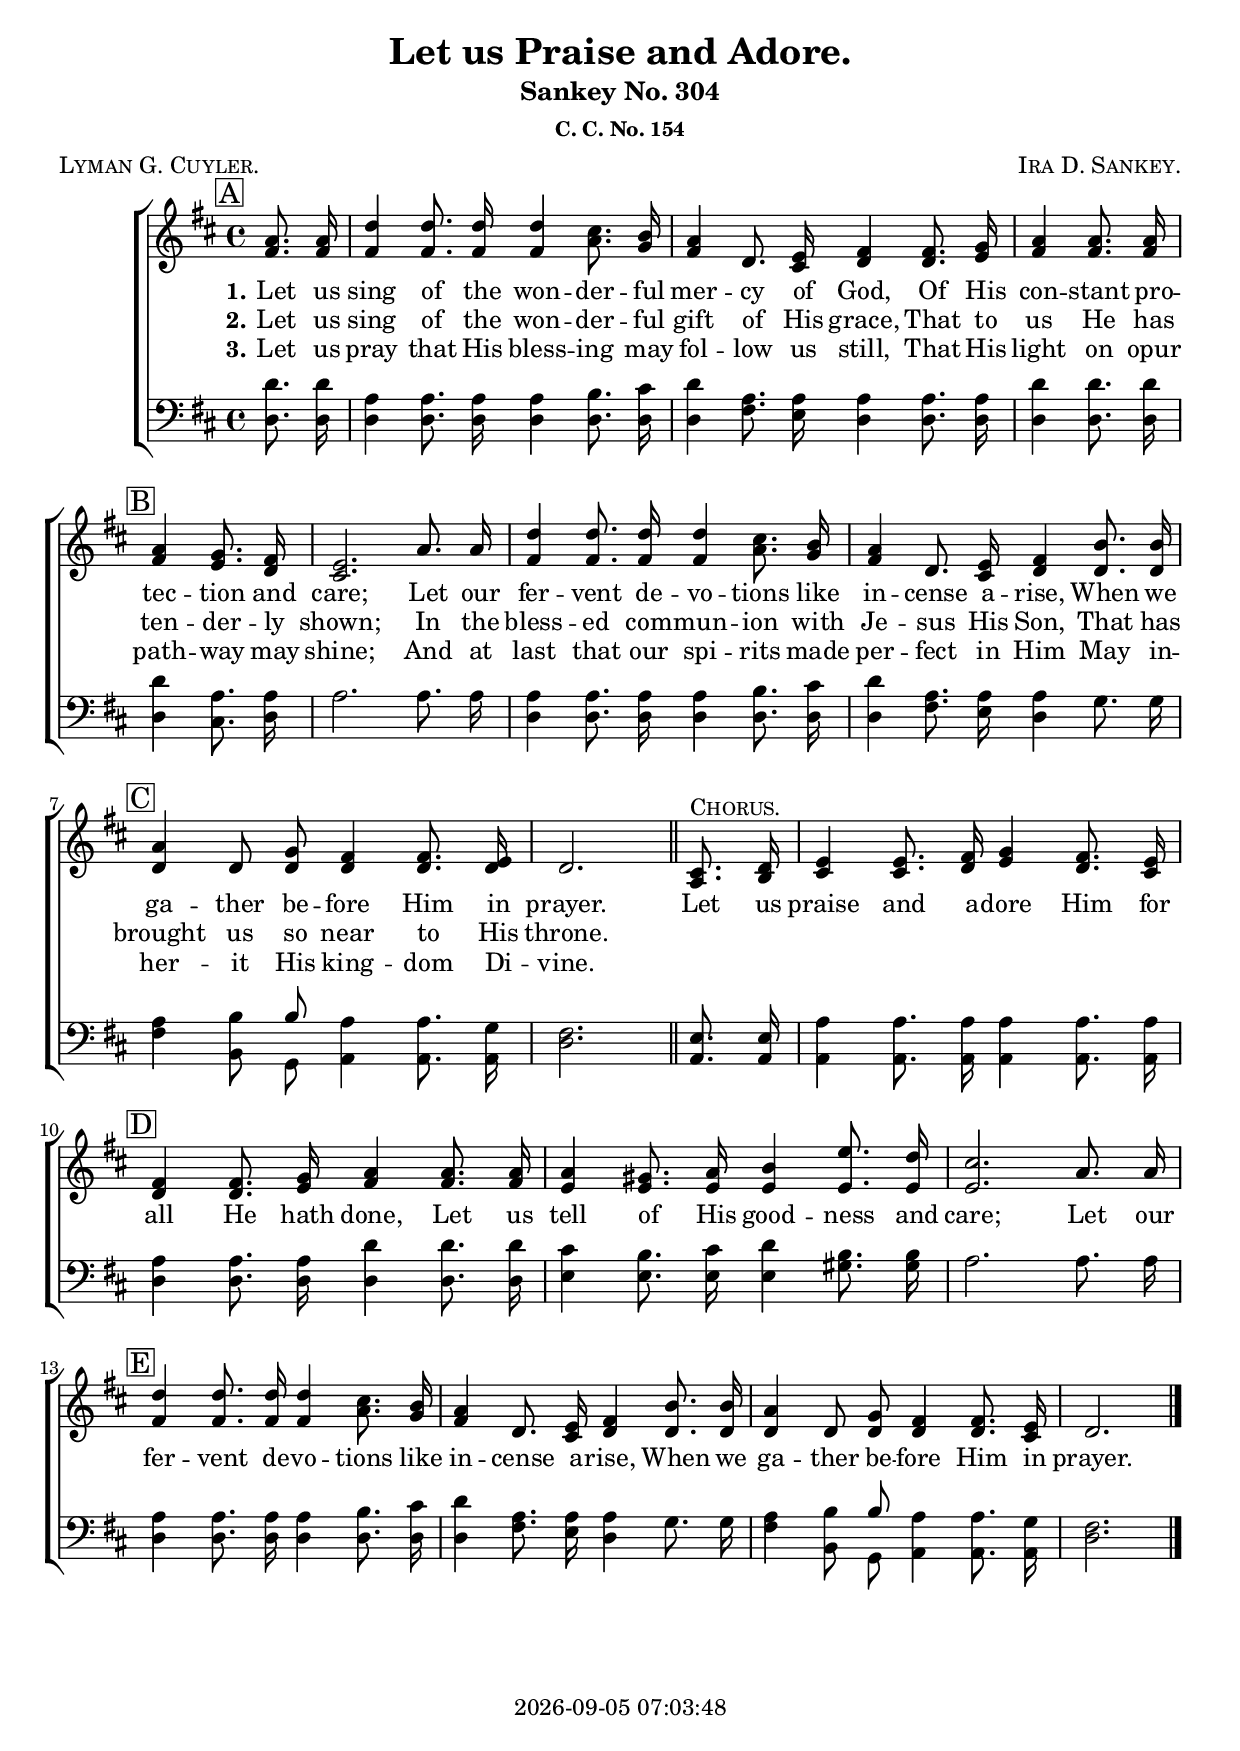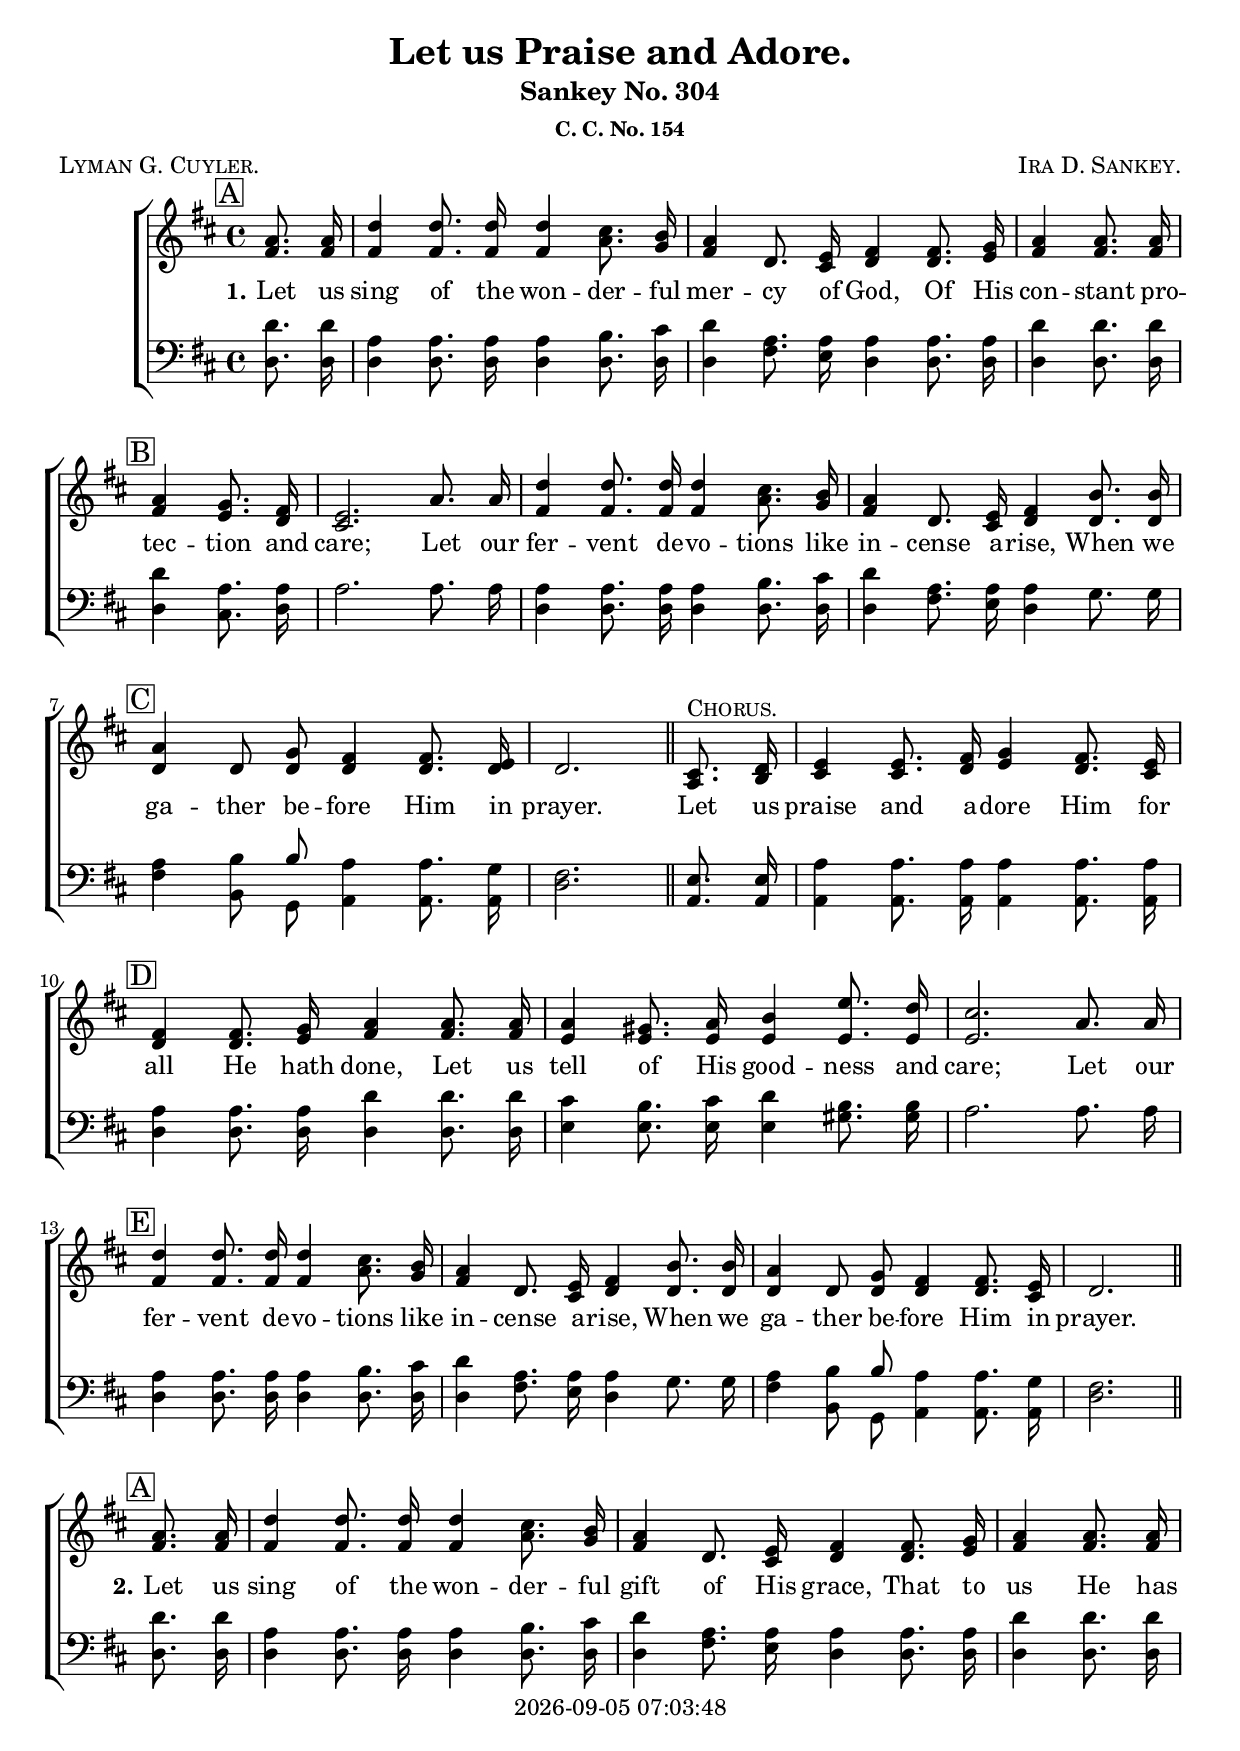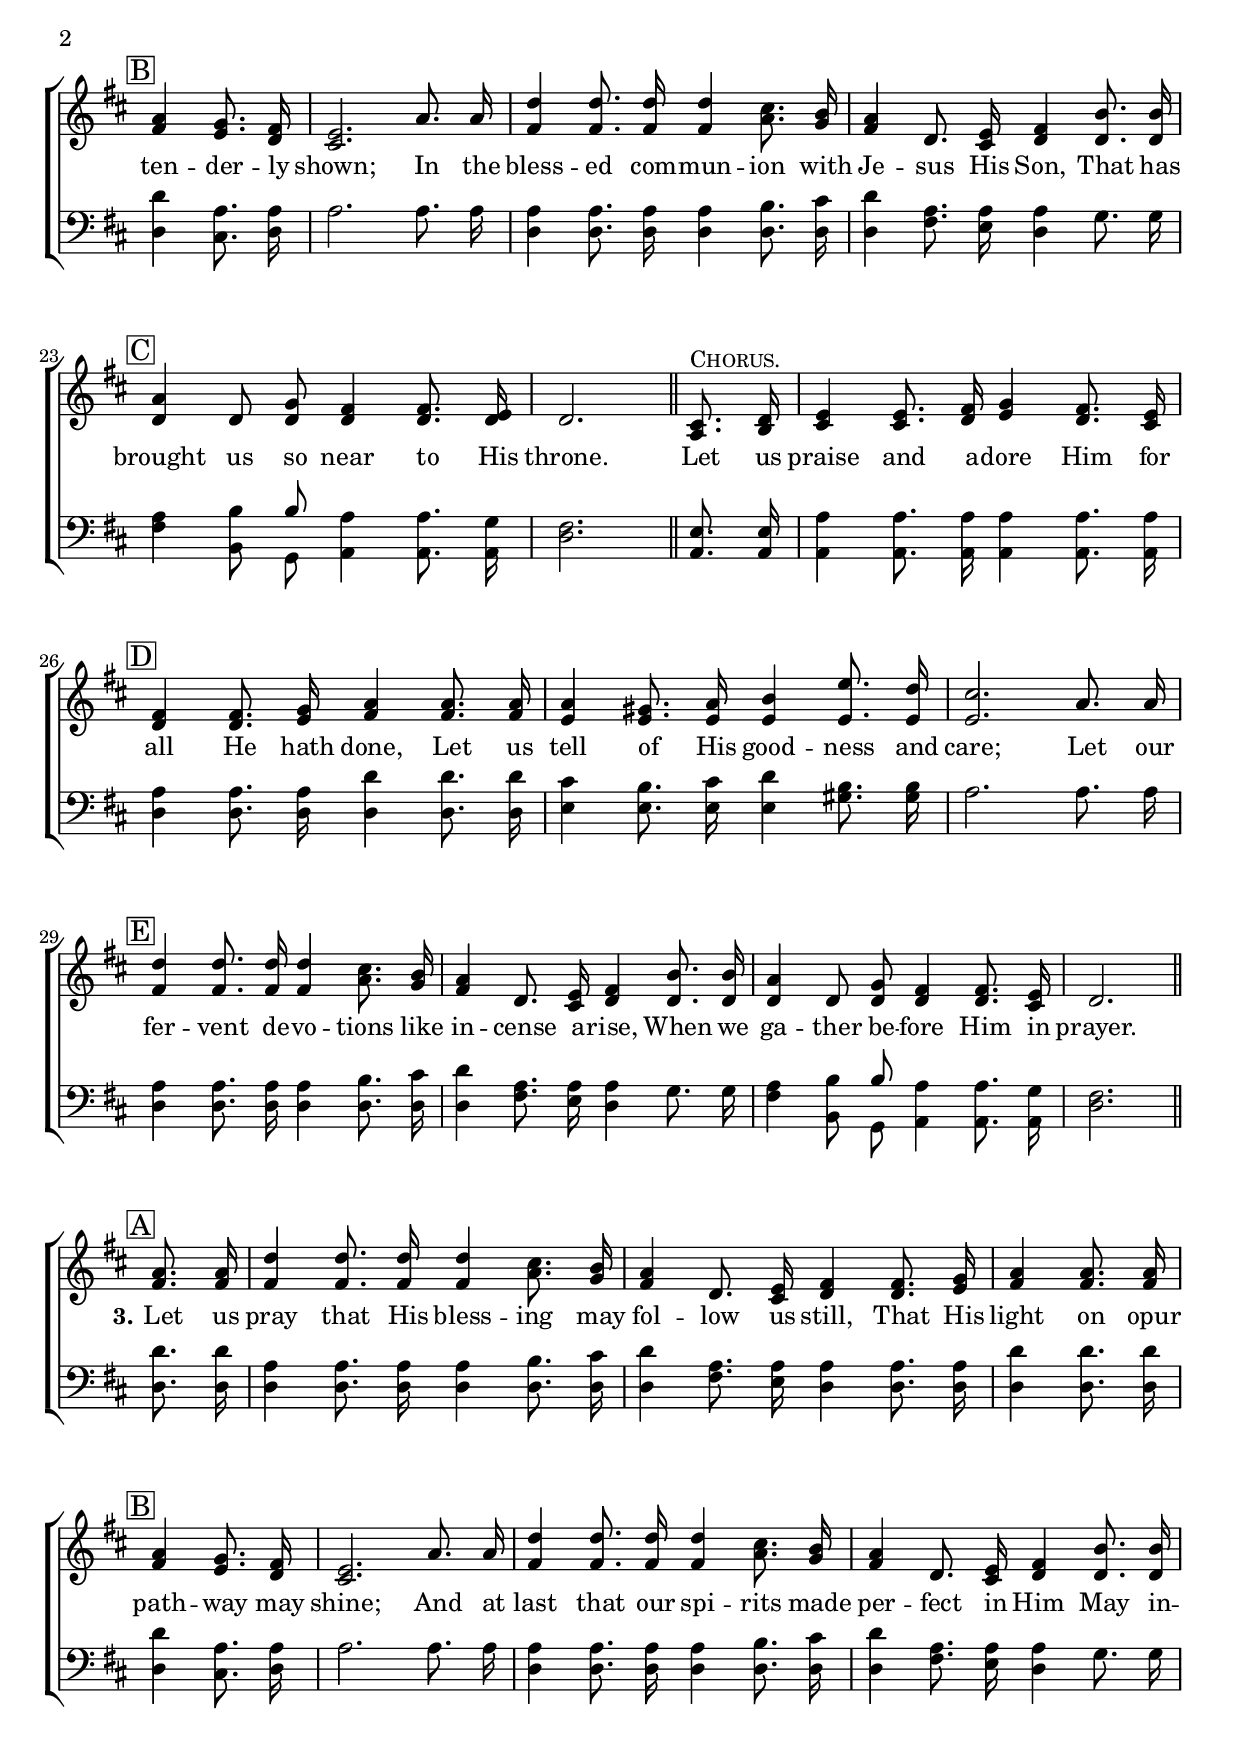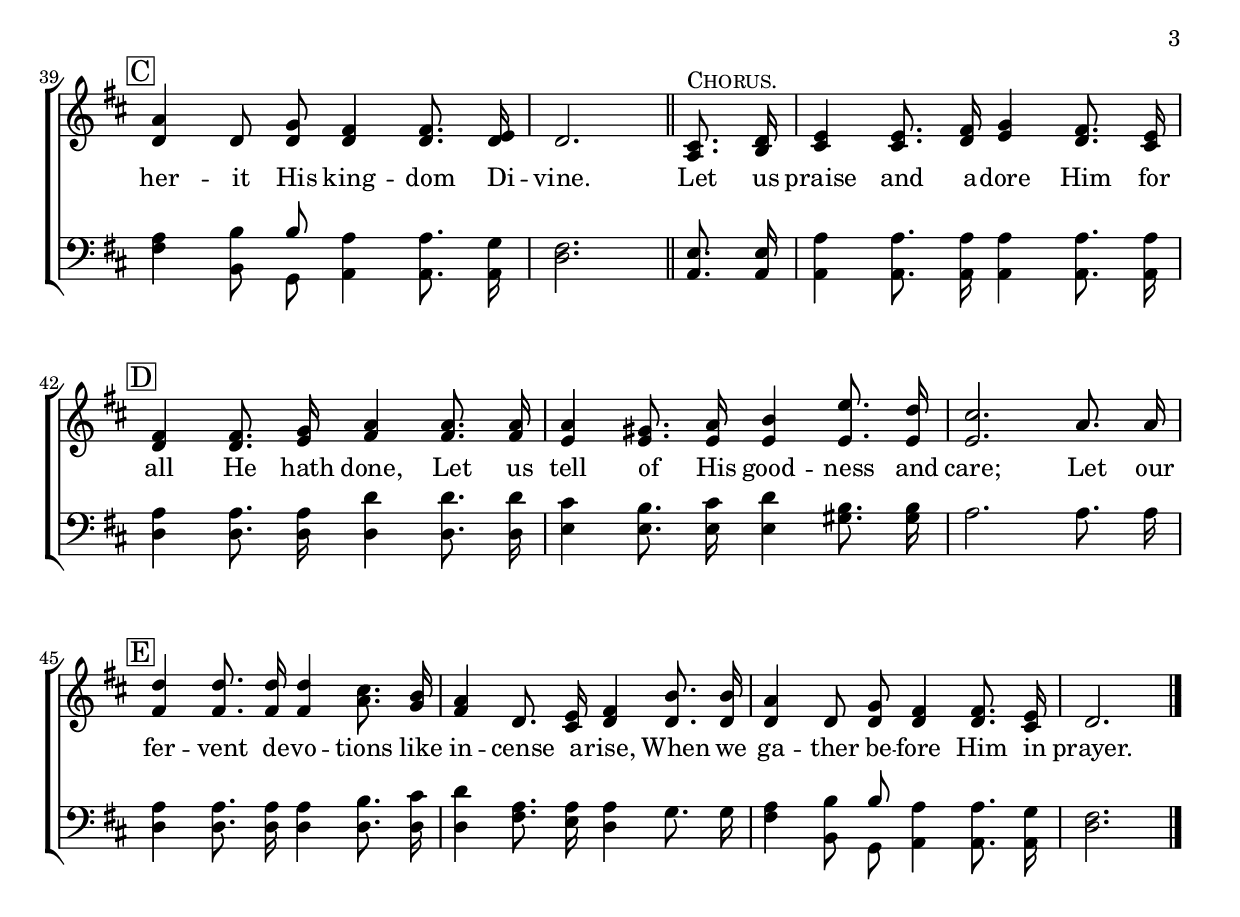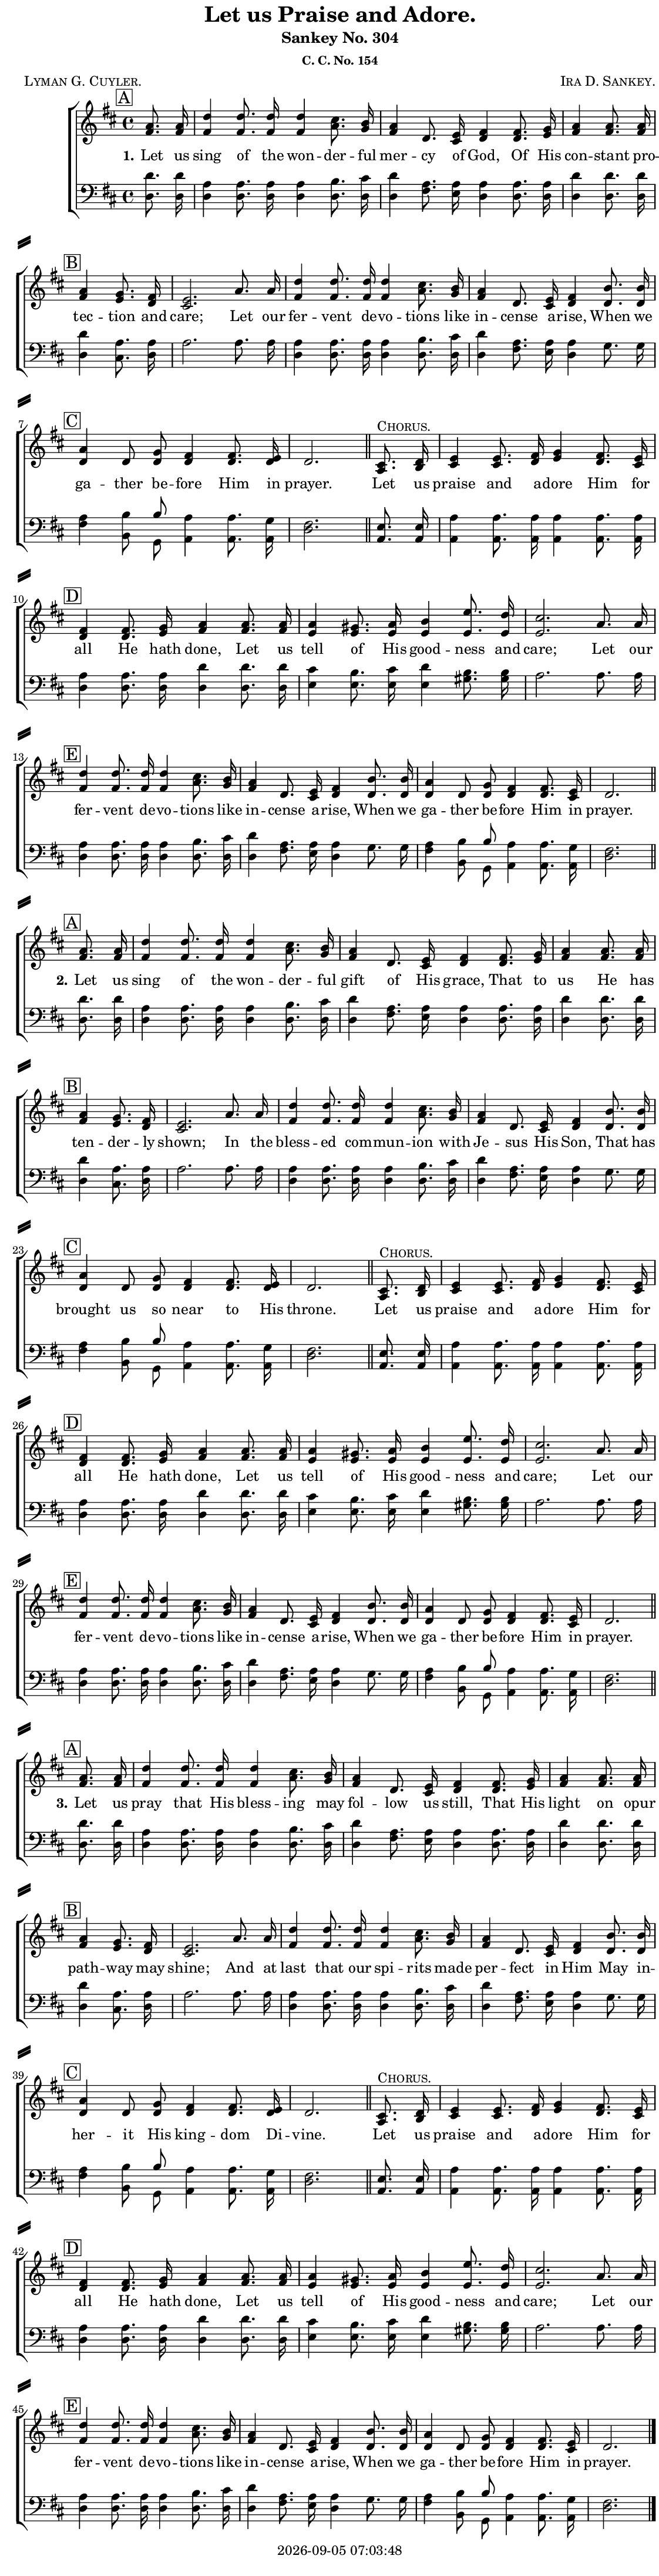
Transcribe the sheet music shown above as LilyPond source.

\version "2.22.1"

\include "articulate.ly"

today = #(strftime "%Y-%m-%d %H:%M:%S" (localtime (current-time)))

\header {
% centered at top
%  dedication  = "dedication"
  title       = "Let us Praise and Adore."
  subtitle    = "Sankey No. 304"
  subsubtitle = "C. C. No. 154"
%  instrument  = "instrument"
  
% arrangement of following lines:
%
%  poet    composer
%  meter   arranger
%  piece       opus

  composer    = \markup\smallCaps "Ira D. Sankey."
%  arranger    = "arranger"
%  opus        = "opus"

  poet        = \markup\smallCaps "Lyman G. Cuyler."
%  meter       = \markup\smallCaps "meter"
%  piece       = \markup\smallCaps "piece"

% centered at bottom
% tagline     = "tagline" % default lilypond version
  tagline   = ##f
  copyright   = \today
}

% #(set-global-staff-size 16)

global = {
  \key d \major
  \time 4/4
  \partial 4
}

RehearsalTrack = {
% \set Score.currentBarNumber = #5
  \mark \markup { \box "A" } s4 s1*2 s2
  \mark \markup { \box "B" } s2 s1*3
  \mark \markup { \box "C" }    s1*3
  \mark \markup { \box "D" }    s1*3
  \mark \markup { \box "E" }    s1*3 s2.
}

TempoTrack = {
  \set Score.tempoHideNote = ##t
  \tempo 4=120
}

nl = { \bar "||" \break }

soprano = \relative {
  \autoBeamOff
  a'8. 16
  d4 8. 16 4 cis8. b16
  a4 d,8. e16 fis4 8. g16
  a4 8. 16 \bar "|" \break 4 g8. fis16
  e2. a8. 16 % B
  d4 8. 16 4 cis8. b16
  a4 d,8. e16 fis4 b8. 16
  a4 d,8 g fis4 8. e16 % C
  d2. \bar "||" cis8.^\markup\smallCaps Chorus. d16
  e4 8. fis16 g4 fis8. e16
  fis4 8. g16 a4 8. 16 % D
  a4 gis8. a16 b4 e8. d16
  cis2. a8. 16
  d4 8. 16 4 cis8. b16 % E
  a4 d,8. e16 fis4 b8. 16
  a4 d,8 g fis4 8. e16
  d2.
}

alto = \relative {
  \autoBeamOff
  fis'8. 16
  fis4 8. 16 4 a8. g16
  fis4 d8. cis16 d4 8. e16
  fis4 8. 16 4 e8. d16
  cis2. a'8. 16 % B
  fis4 8. 16 4 a8. g16
  fis4 d8. cis16 d4 8. 16
  d4 8 8 4 8. 16 % C
  d2. a8. b16
  cis4 8. d16 e4 d8. cis16
  d4 8. e16 fis4 8. 16 % D
  e4 8. 16 4 8. 16
  e2. a8. 16
  fis4 8. 16 4 a8. g16 % E
  fis4 d8. cis16 d4 8. 16
  d4 8 8 4 8. cis16
  d2.
}

tenor = \relative {
  \autoBeamOff
  d'8. 16
  a4 8. 16 4 b8. cis16
  d4 a8. 16 4 8. 16
  d4 8. 16 4 a8. 16
  a2. 8. 16 % B
  a4 8. 16 4 b8. cis16
  d4 a8. 16 4 g8. 16
  a4 b8 8 a4 8. g16 % C
  fis2. e8. 16
  a4 8. 16 4 8. 16
  a4 8. 16 d4 8. 16 % D
  cis4 b8. cis16 d4 b8. 16
  a2. 8. 16
  a4 8. 16 4 b8. cis16 % E
  d4 a8. 16 4 g8. 16
  a4 b8 8 a4 8. g16
  fis2.
}

bass = \relative {
  \autoBeamOff
  d8. 16
  d4 8. 16 4 8. 16
  d4 fis8. e16 d4 8. 16
  d4 8. 16 4 cis8. d16
  a'2. 8. 16 % B
  d,4 8. 16 4 8. 16
  d4 fis8. e16 d4 g8. 16
  fis4 b,8 g a4 8. 16 % C
  d2. a8. 16
  a4 8. 16 4 8. 16
  d4 8. 16 4 8. 16 % D
  e4 8. 16 e4 gis8. 16
  a2. 8. 16
  d,4 8. 16 4 8. 16 % E
  d4 fis8. e16
  d4 g8. 16
  fis4 b,8 g a4 8. 16
  d2.
}

nom  = {   \set ignoreMelismata = ##t }
yesm = { \unset ignoreMelismata       }

chorus = \lyricmode {
  Let us praise and a -- dore Him for all He hath done,
  Let us tell of His good -- ness and care;
  Let our fer -- vent de -- vo -- tions like in -- cense a -- rise,
  When we ga -- ther be -- fore Him in prayer.
}

verses = 3

wordsOne = \lyricmode {
  \set stanza = "1."
  Let us sing of the won -- der -- ful mer -- cy of God,
  Of His con -- stant pro -- tec -- tion and care;
  Let our fer -- vent de -- vo -- tions like in -- cense a -- rise,
  When we ga -- ther be -- fore Him in prayer.
}
  
wordsTwo = \lyricmode {
  \set stanza = "2."
  Let us sing of the won -- der -- ful gift of His grace,
  That to us He has ten -- der -- ly shown;
  In the bless -- ed com -- mun -- ion with Je -- sus His Son,
  That has brought us so near to His throne.
}
  
wordsThree = \lyricmode {
  \set stanza = "3."
  Let us pray that His bless -- ing may fol -- low us still,
  That His light on opur path -- way may shine;
  And at last that our spi -- rits made per -- fect in Him
  May in -- her -- it His king -- dom Di -- vine.
}
  
wordsMidi = \lyricmode {
  \set stanza = "1."
  "Let " "us " "sing " "of " "the " won der "ful " mer "cy " "of " "God, "
  "\nOf " "His " con "stant " pro tec "tion " "and " "care; "
  "\nLet " "our " fer "vent " de vo "tions " "like " in "cense " a "rise, "
  "\nWhen " "we " ga "ther " be "fore " "Him " "in " "prayer. "
  "\nLet " "us " "praise " "and " a "dore " "Him " "for " "all " "He " "hath " "done, "
  "\nLet " "us " "tell " "of " "His " good "ness " "and " "care; "
  "\nLet " "our " fer "vent " de vo "tions " "like " in "cense " a "rise, "
  "\nWhen " "we " ga "ther " be "fore " "Him " "in " "prayer. "

  \set stanza = "2."
  "\nLet " "us " "sing " "of " "the " won der "ful " "gift " "of " "His " "grace, "
  "\nThat " "to " "us " "He " "has " ten der "ly " "shown; "
  "\nIn " "the " bless "ed " com mun "ion " "with " Je "sus " "His " "Son, "
  "\nThat " "has " "brought " "us " "so " "near " "to " "His " "throne. "
  "\nLet " "us " "praise " "and " a "dore " "Him " "for " "all " "He " "hath " "done, "
  "\nLet " "us " "tell " "of " "His " good "ness " "and " "care; "
  "\nLet " "our " fer "vent " de vo "tions " "like " in "cense " a "rise, "
  "\nWhen " "we " ga "ther " be "fore " "Him " "in " "prayer. "

  \set stanza = "3."
  "\nLet " "us " "pray " "that " "His " bless "ing " "may " fol "low " "us " "still, "
  "\nThat " "His " "light " "on " "opur " path "way " "may " "shine; "
  "\nAnd " "at " "last " "that " "our " spi "rits " "made " per "fect " "in " "Him "
  "\nMay " in her "it " "His " king "dom " Di "vine. "
  "\nLet " "us " "praise " "and " a "dore " "Him " "for " "all " "He " "hath " "done, "
  "\nLet " "us " "tell " "of " "His " good "ness " "and " "care; "
  "\nLet " "our " fer "vent " de vo "tions " "like " in "cense " a "rise, "
  "\nWhen " "we " ga "ther " be "fore " "Him " "in " "prayer. "
}

\book {
  \bookOutputSuffix "midi"
  \score {
%    \articulate
        \new ChoirStaff <<
                                % Soprano staff
          \new Staff = soprano
          <<
            \new Voice { \repeat unfold \verses \TempoTrack     }
            \new Voice { \global \repeat unfold \verses \soprano \bar "|." }
            \addlyrics \wordsMidi
          >>
                                % Alto staff
          \new Staff = alto
          <<
            \new Voice { \global \repeat unfold \verses { \alto \nl } \bar "|." }
          >>
                                % Tenor staff
          \new Staff = tenor
          <<
            \clef "treble_8"
            \new Voice { \global \repeat unfold \verses \tenor }
          >>
                                % Bass staff
          \new Staff = bass
          <<
            \clef "bass"
            \new Voice { \global \repeat unfold \verses \bass }
          >>
        >>
    \midi {}
  }
}

\book {
  \bookOutputSuffix "repeat"
  \score {
        \new ChoirStaff <<
                                  % Joint soprano/alto staff
          \new Staff \with { printPartCombineTexts = ##f }
          <<
            \new Voice \RehearsalTrack
            \new Voice \TempoTrack
            \new NullVoice = "aligner" \soprano
            \new Voice = "women" \partCombine { \global \soprano \bar "|." } { \global \alto }
            \new Lyrics \lyricsto "aligner" { \wordsOne \chorus }
            \new Lyrics \lyricsto "aligner"   \wordsTwo
            \new Lyrics \lyricsto "aligner"   \wordsThree
          >>
                                  % Joint tenor/bass staff
          \new Staff \with { printPartCombineTexts = ##f }
          <<
            \clef "bass"
            \new Voice = "men" \partCombine { \global \tenor } { \global \bass }
          >>
        >>
    \layout {
      indent = 1.5\cm
      \context {
        \Staff \RemoveAllEmptyStaves
      }
    }
  }
}

\book {
  \bookOutputSuffix "single"
  \score {
        \new ChoirStaff <<
                                  % Joint soprano/alto staff
          \new Staff \with { printPartCombineTexts = ##f }
          <<
            \new Voice { \repeat unfold \verses \RehearsalTrack }
            \new Voice { \repeat unfold \verses \TempoTrack }
            \new NullVoice = "aligner" { \repeat unfold \verses \soprano }
            \new Voice = "women" \partCombine { \global \repeat unfold \verses \soprano \bar "|." }
                                               { \global \repeat unfold \verses { \alto \nl } \bar "|." }
            \new Lyrics \lyricsto "aligner" { \wordsOne   \chorus
                                              \wordsTwo   \chorus
                                              \wordsThree \chorus
                                            }
          >>
                                  % Joint tenor/bass staff
          \new Staff \with { printPartCombineTexts = ##f }
          <<
            \clef "bass"
            \new Voice = "men" \partCombine { \global \repeat unfold \verses \tenor }
                                            { \global \repeat unfold \verses \bass }
          >>
        >>
    \layout {
      indent = 1.5\cm
      \context {
        \Staff \RemoveAllEmptyStaves
      }
    }
  }
}

\book {
  \bookOutputSuffix "singlepage"
  \paper {
    top-margin = 0
    left-margin = 7
    right-margin = 1
    paper-width = 190\mm
    page-breaking = #ly:one-page-breaking
    system-system-spacing.basic-distance = #15
    system-separator-markup = \slashSeparator
  }
  \score {
        \new ChoirStaff <<
                                  % Joint soprano/alto staff
          \new Staff \with { printPartCombineTexts = ##f }
          <<
            \new Voice { \repeat unfold \verses \RehearsalTrack }
            \new Voice { \repeat unfold \verses \TempoTrack }
            \new NullVoice = "aligner" { \repeat unfold \verses \soprano }
            \new Voice = "women" \partCombine { \global \repeat unfold \verses \soprano \bar "|." }
                                               { \global \repeat unfold \verses { \alto \nl } \bar "|." }
            \new Lyrics \lyricsto "aligner" { \wordsOne   \chorus
                                              \wordsTwo   \chorus
                                              \wordsThree \chorus
                                            }
          >>
                                  % Joint tenor/bass staff
          \new Staff \with { printPartCombineTexts = ##f }
          <<
            \clef "bass"
            \new Voice = "men" \partCombine { \global \repeat unfold \verses \tenor }
                                            { \global \repeat unfold \verses \bass }
          >>
        >>
    \layout {
      indent = 1.5\cm
      \context {
        \Staff \RemoveAllEmptyStaves
      }
    }
  }
}
